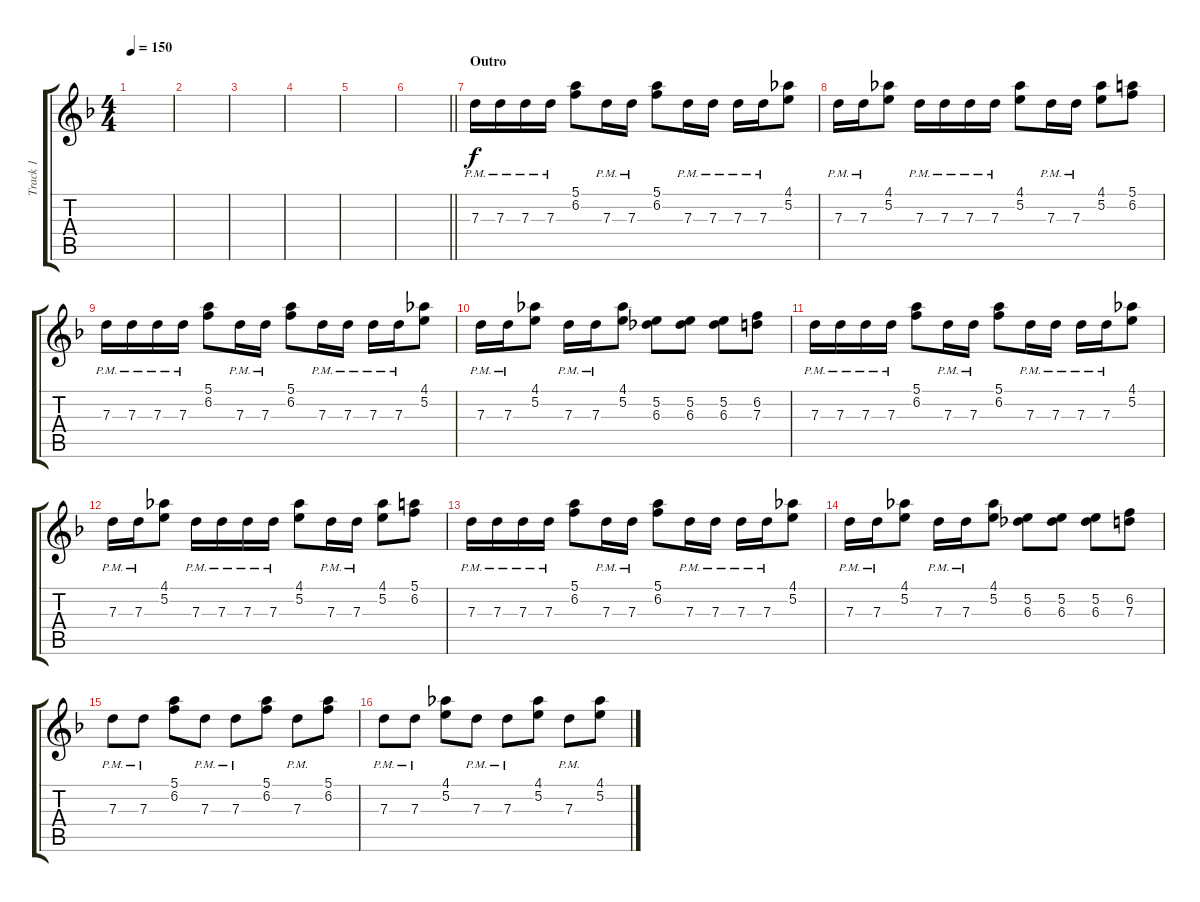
\track ("Track 1" "Track 1") {instrument distortionguitar}
\staff {score tabs}
\tuning (E4 B3 G3 D3 A2 D2) {hide}
\ts (4 4)
\tempo 150
\clef g2
\ks f
|
|
|
|
|
\barLineRight lightlight
|
\section ("" "Outro")
7.3{pm}.16 7.3{pm}.16 7.3{pm}.16 7.3{pm}.16 (5.1 6.2).8 7.3{pm}.16 7.3{pm}.16 (5.1 6.2).8 7.3{pm}.16 7.3{pm}.16 7.3{pm}.16 7.3{pm}.16 (4.1 5.2).8 |
7.3{pm}.16 7.3{pm}.16 (4.1 5.2).8 7.3{pm}.16 7.3{pm}.16 7.3{pm}.16 7.3{pm}.16 (4.1 5.2).8 7.3{pm}.16 7.3{pm}.16 (4.1 5.2).8 (5.1 6.2).8 |
7.3{pm}.16 7.3{pm}.16 7.3{pm}.16 7.3{pm}.16 (5.1 6.2).8 7.3{pm}.16 7.3{pm}.16 (5.1 6.2).8 7.3{pm}.16 7.3{pm}.16 7.3{pm}.16 7.3{pm}.16 (4.1 5.2).8 |
7.3{pm}.16 7.3{pm}.16 (4.1 5.2).8 7.3{pm}.16 7.3{pm}.16 (4.1 5.2).8 (5.2 6.3).8 (5.2 6.3).8 (5.2 6.3).8 (6.2 7.3).8 |
7.3{pm}.16 7.3{pm}.16 7.3{pm}.16 7.3{pm}.16 (5.1 6.2).8 7.3{pm}.16 7.3{pm}.16 (5.1 6.2).8 7.3{pm}.16 7.3{pm}.16 7.3{pm}.16 7.3{pm}.16 (4.1 5.2).8 |
7.3{pm}.16 7.3{pm}.16 (4.1 5.2).8 7.3{pm}.16 7.3{pm}.16 7.3{pm}.16 7.3{pm}.16 (4.1 5.2).8 7.3{pm}.16 7.3{pm}.16 (4.1 5.2).8 (5.1 6.2).8 |
7.3{pm}.16 7.3{pm}.16 7.3{pm}.16 7.3{pm}.16 (5.1 6.2).8 7.3{pm}.16 7.3{pm}.16 (5.1 6.2).8 7.3{pm}.16 7.3{pm}.16 7.3{pm}.16 7.3{pm}.16 (4.1 5.2).8 |
7.3{pm}.16 7.3{pm}.16 (4.1 5.2).8 7.3{pm}.16 7.3{pm}.16 (4.1 5.2).8 (5.2 6.3).8 (5.2 6.3).8 (5.2 6.3).8 (6.2 7.3).8 |
7.3{pm}.8 7.3{pm}.8 (5.1 6.2).8 7.3{pm}.8 7.3{pm}.8 (5.1 6.2).8 7.3{pm}.8 (5.1 6.2).8 |
7.3{pm}.8{volume 12} 7.3{pm}.8 (4.1 5.2).8 7.3{pm}.8 7.3{pm}.8 (4.1 5.2).8 7.3{pm}.8 (4.1 5.2).8
